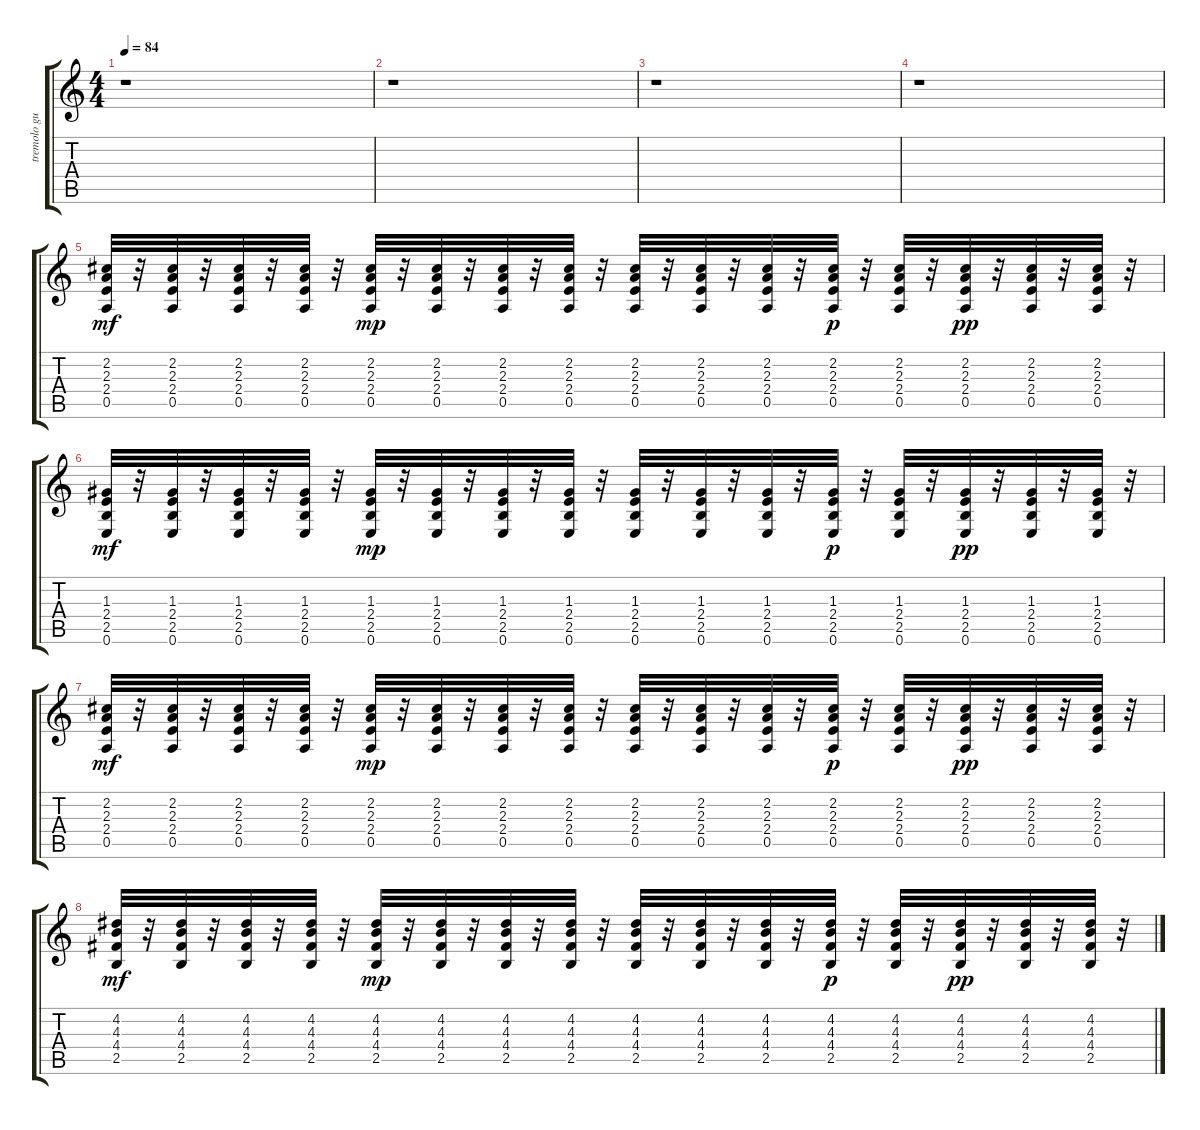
\track ("tremolo guitar" "tremolo gu") {instrument overdrivenguitar}
\staff {score tabs}
\tuning (E4 B3 G3 D3 A2 E2) {hide}
\ts (4 4)
\tempo 84
\clef g2
\ks c
r.1{dy pp} |
r.1 |
r.1 |
r.1 |
(2.2 2.3 2.4 0.5).32{dy mf} r.32 (2.2 2.3 2.4 0.5).32 r.32 (2.2 2.3 2.4 0.5).32 r.32 (2.2 2.3 2.4 0.5).32 r.32 (2.2 2.3 2.4 0.5).32{dy mp} r.32 (2.2 2.3 2.4 0.5).32 r.32 (2.2 2.3 2.4 0.5).32 r.32 (2.2 2.3 2.4 0.5).32 r.32 (2.2 2.3 2.4 0.5).32 r.32 (2.2 2.3 2.4 0.5).32 r.32 (2.2 2.3 2.4 0.5).32 r.32 (2.2 2.3 2.4 0.5).32{dy p} r.32 (2.2 2.3 2.4 0.5).32 r.32 (2.2 2.3 2.4 0.5).32{dy pp} r.32 (2.2 2.3 2.4 0.5).32 r.32 (2.2 2.3 2.4 0.5).32 r.32 |
(1.3 2.4 2.5 0.6).32{dy mf} r.32 (1.3 2.4 2.5 0.6).32 r.32 (1.3 2.4 2.5 0.6).32 r.32 (1.3 2.4 2.5 0.6).32 r.32 (1.3 2.4 2.5 0.6).32{dy mp} r.32 (1.3 2.4 2.5 0.6).32 r.32 (1.3 2.4 2.5 0.6).32 r.32 (1.3 2.4 2.5 0.6).32 r.32 (1.3 2.4 2.5 0.6).32 r.32 (1.3 2.4 2.5 0.6).32 r.32 (1.3 2.4 2.5 0.6).32 r.32 (1.3 2.4 2.5 0.6).32{dy p} r.32 (1.3 2.4 2.5 0.6).32 r.32 (1.3 2.4 2.5 0.6).32{dy pp} r.32 (1.3 2.4 2.5 0.6).32 r.32 (1.3 2.4 2.5 0.6).32 r.32 |
(2.2 2.3 2.4 0.5).32{dy mf} r.32 (2.2 2.3 2.4 0.5).32 r.32 (2.2 2.3 2.4 0.5).32 r.32 (2.2 2.3 2.4 0.5).32 r.32 (2.2 2.3 2.4 0.5).32{dy mp} r.32 (2.2 2.3 2.4 0.5).32 r.32 (2.2 2.3 2.4 0.5).32 r.32 (2.2 2.3 2.4 0.5).32 r.32 (2.2 2.3 2.4 0.5).32 r.32 (2.2 2.3 2.4 0.5).32 r.32 (2.2 2.3 2.4 0.5).32 r.32 (2.2 2.3 2.4 0.5).32{dy p} r.32 (2.2 2.3 2.4 0.5).32 r.32 (2.2 2.3 2.4 0.5).32{dy pp} r.32 (2.2 2.3 2.4 0.5).32 r.32 (2.2 2.3 2.4 0.5).32 r.32 |
(4.2 4.3 4.4 2.5).32{dy mf} r.32 (4.2 4.3 4.4 2.5).32 r.32 (4.2 4.3 4.4 2.5).32 r.32 (4.2 4.3 4.4 2.5).32 r.32 (4.2 4.3 4.4 2.5).32{dy mp} r.32 (4.2 4.3 4.4 2.5).32 r.32 (4.2 4.3 4.4 2.5).32 r.32 (4.2 4.3 4.4 2.5).32 r.32 (4.2 4.3 4.4 2.5).32 r.32 (4.2 4.3 4.4 2.5).32 r.32 (4.2 4.3 4.4 2.5).32 r.32 (4.2 4.3 4.4 2.5).32{dy p} r.32 (4.2 4.3 4.4 2.5).32 r.32 (4.2 4.3 4.4 2.5).32{dy pp} r.32 (4.2 4.3 4.4 2.5).32 r.32 (4.2 4.3 4.4 2.5).32 r.32
